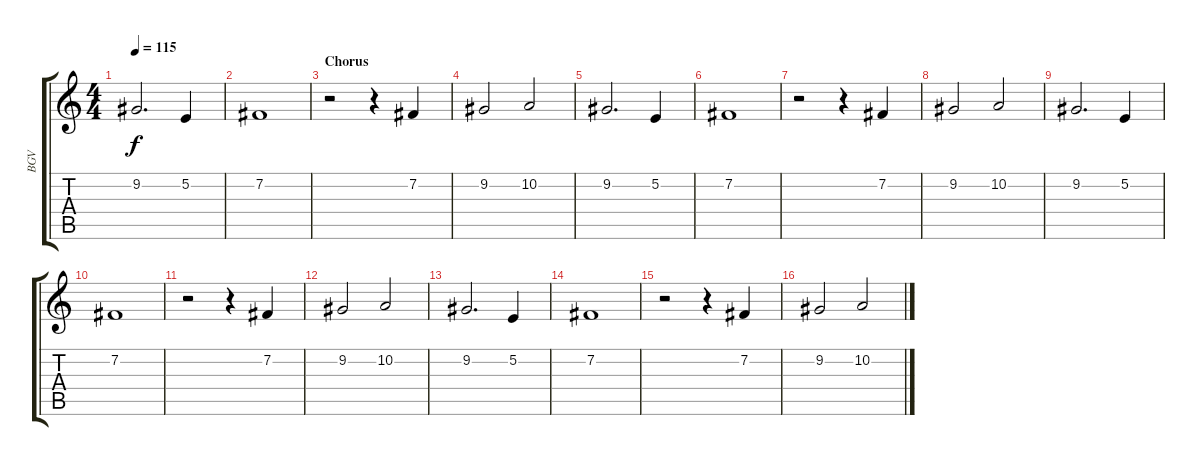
\track ("BGV" "BGV") {instrument voiceoohs}
\staff {score tabs}
\tuning (E4 B3 G3 D3 A2 E2) {hide}
\ts (4 4)
\tempo 115
\clef g2
\ks c
9.2.2{d dy f} 5.2.4 |
7.2.1 |
\section ("" "Chorus")
r.2 r.4 7.2.4 |
9.2.2 10.2.2 |
9.2.2{d} 5.2.4 |
7.2.1 |
r.2 r.4 7.2.4 |
9.2.2 10.2.2 |
9.2.2{d} 5.2.4 |
7.2.1 |
r.2 r.4 7.2.4 |
9.2.2 10.2.2 |
9.2.2{d} 5.2.4 |
7.2.1 |
r.2 r.4 7.2.4 |
9.2.2 10.2.2
